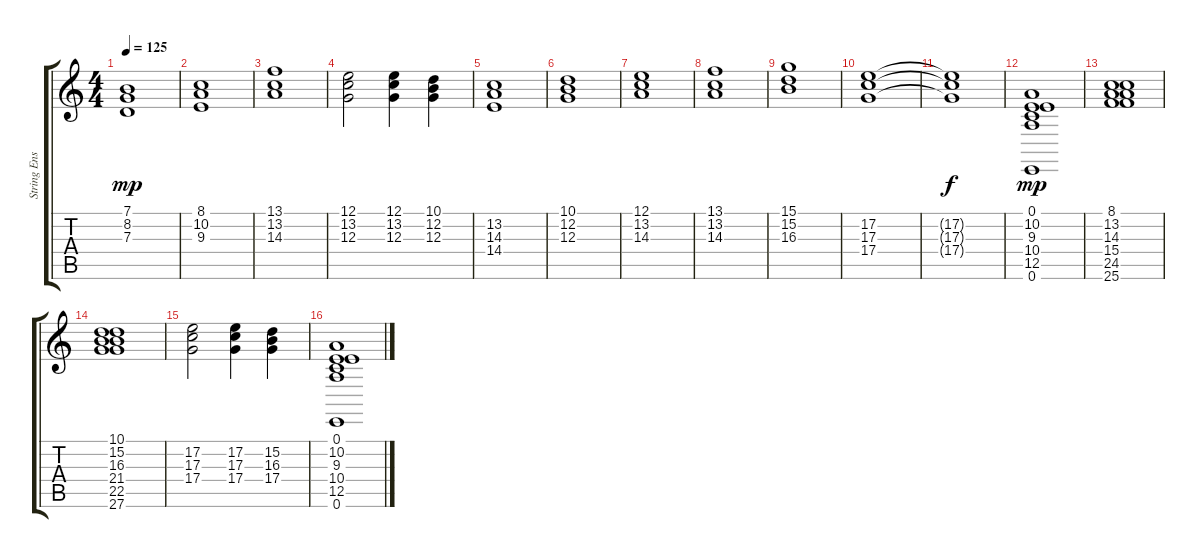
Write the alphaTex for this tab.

\track ("String Ensemble" "String Ens") {instrument stringensemble1}
\staff {score tabs}
\tuning (E4 B3 G3 D3 A2 E2) {hide}
\ts (4 4)
\tempo 125
\clef g2
\ks c
(7.1 8.2 7.3).1{dy mp} |
(8.1 10.2 9.3).1 |
(13.1 13.2 14.3).1 |
(12.1 13.2 12.3).2 (12.1 13.2 12.3).4 (10.1 12.2 12.3).4 |
(13.2 14.3 14.4).1 |
(10.1 12.2 12.3).1 |
(12.1 13.2 14.3).1 |
(13.1 13.2 14.3).1 |
(15.1 15.2 16.3).1 |
(17.2 17.3 17.4).1 |
(17.2{t} 17.3{t} 17.4{t}).1{dy f} |
(0.1 10.2 9.3 10.4 12.5 0.6).1{dy mp} |
(8.1 13.2 14.3 15.4 24.5 25.6).1 |
(10.1 15.2 16.3 21.4 22.5 27.6).1 |
(17.2 17.3 17.4).2 (17.2 17.3 17.4).4 (15.2 16.3 17.4).4 |
(0.1 10.2 9.3 10.4 12.5 0.6).1
